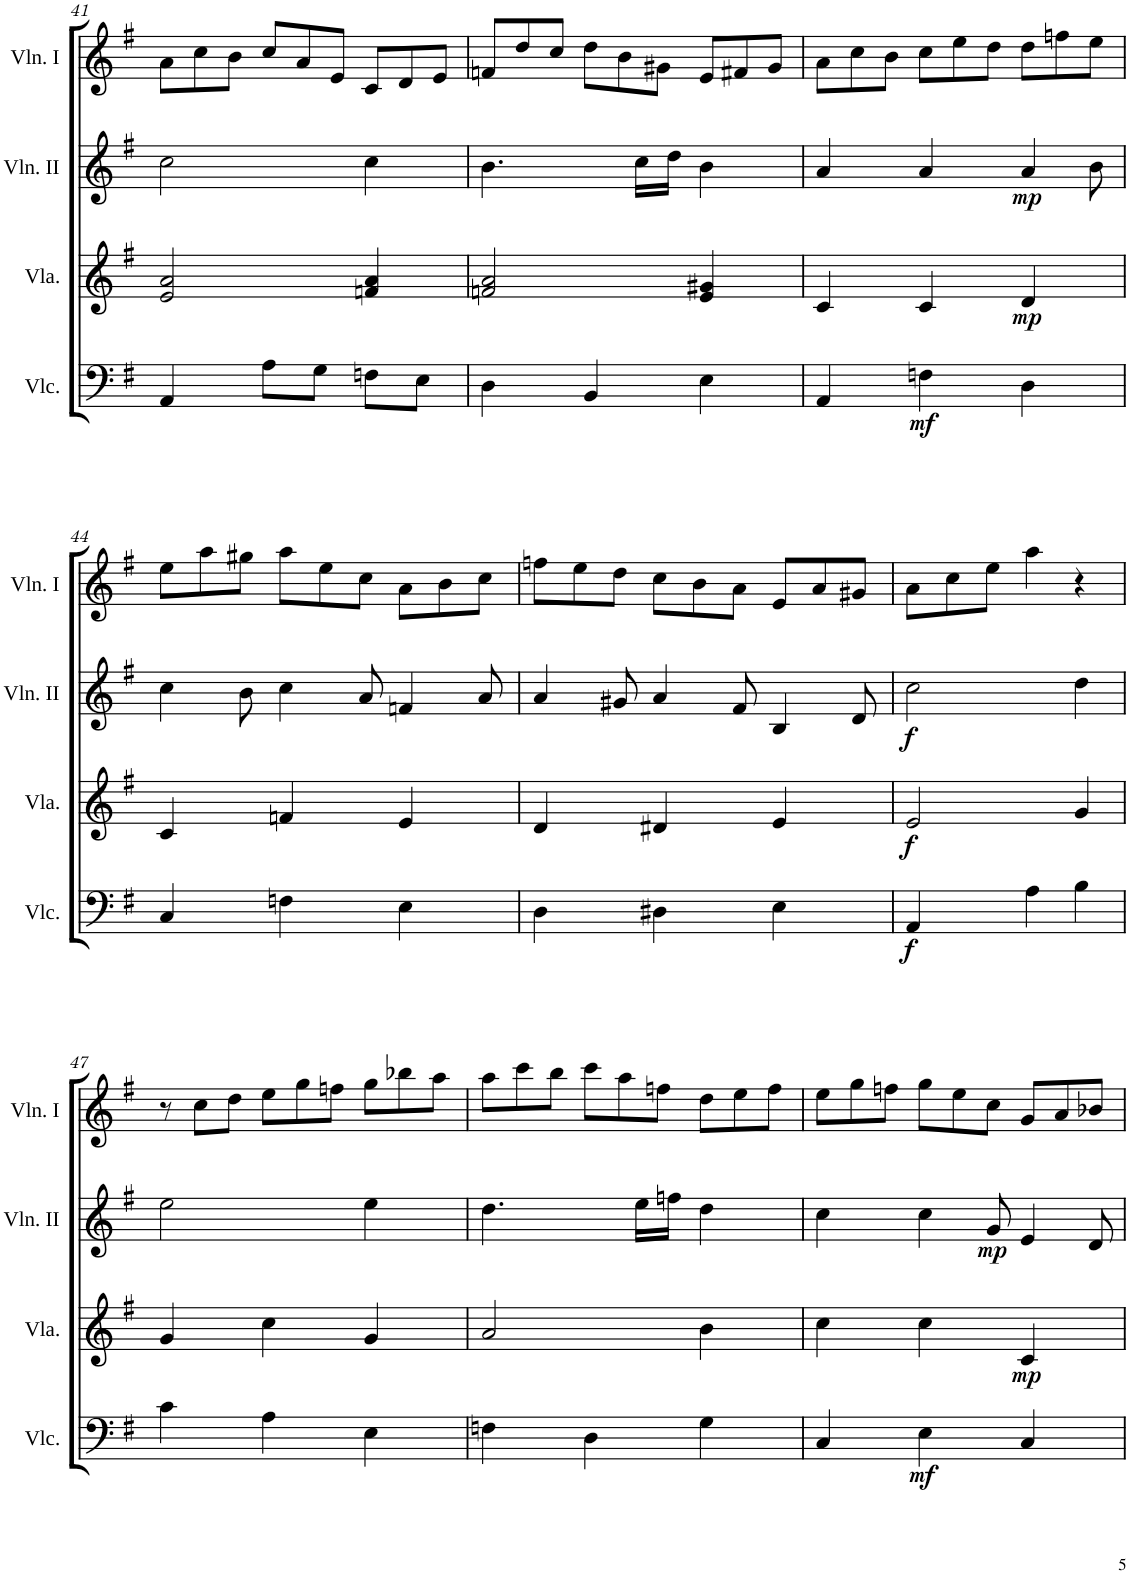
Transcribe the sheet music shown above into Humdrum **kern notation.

**kern	**dynam	**kern	**dynam	**kern	**dynam	**kern
*part4	*part4	*part3	*part3	*part2	*part2	*part1
*staff4	*staff4	*staff3	*staff3	*staff2	*staff2	*staff1
*I"Violoncello	*	*I"Viola	*	*I"Violin II	*	*I"Violin I
*I'Vlc.	*	*I'Vla.	*	*I'Vln. II	*	*I'Vln. I
!!LO:PB:g=z
*clefF4	*	*clefG2	*	*clefG2	*	*clefG2
*k[f#]	*	*k[f#]	*	*k[f#]	*	*k[f#]
*M3/4	*	*M3/4	*	*M3/4	*	*M3/4
*	*	*	*	*	*	*Xbrackettup
=41	=41	=41	=41	=41	=41	=41
4AA/	.	2e/ 2a/	.	2cc\	.	12a\L
.	.	.	.	.	.	12cc\
.	.	.	.	.	.	12b\J
8A\L	.	.	.	.	.	12cc/L
.	.	.	.	.	.	12a/
8G\J	.	.	.	.	.	.
.	.	.	.	.	.	12e/J
8Fn\L	.	4fn/ 4a/	.	4cc\	.	12c/L
.	.	.	.	.	.	12d/
8E\J	.	.	.	.	.	.
.	.	.	.	.	.	12e/J
=42	=42	=42	=42	=42	=42	=42
4D\	.	2fn/ 2a/	.	4.b\	.	12fn/L
.	.	.	.	.	.	12dd/
.	.	.	.	.	.	12cc/J
4BB/	.	.	.	.	.	12dd\L
.	.	.	.	.	.	12b\
.	.	.	.	16cc\LL	.	.
.	.	.	.	.	.	12g#X\J
.	.	.	.	16dd\JJ	.	.
4E\	.	4e/ 4g#X/	.	4b\	.	12e/L
.	.	.	.	.	.	12f#X/
.	.	.	.	.	.	12g#/J
=43	=43	=43	=43	=43	=43	=43
4AA/	.	4c/	.	4a/	.	12a\L
.	.	.	.	.	.	12cc\
.	.	.	.	.	.	12b\J
!	!LO:DY:b	!	!	!	!	!
4Fn\	mf	4c/	.	4a/	.	12cc\L
.	.	.	.	.	.	12ee\
.	.	.	.	.	.	12dd\J
!	!	!	!LO:DY:b	!	!LO:DY:b	!
4D\	.	4d/	mp	6a/	mp	12dd\L
.	.	.	.	.	.	12ffn\
.	.	.	.	12b\	.	12ee\J
!!LO:LB:g=z
=44	=44	=44	=44	=44	=44	=44
4C/	.	4c/	.	6cc\	.	12ee\L
.	.	.	.	.	.	12aa\
.	.	.	.	12b\	.	12gg#X\J
4Fn\	.	4fn/	.	6cc\	.	12aa\L
.	.	.	.	.	.	12ee\
.	.	.	.	12a/	.	12cc\J
4E\	.	4e/	.	6fn/	.	12a\L
.	.	.	.	.	.	12b\
.	.	.	.	12a/	.	12cc\J
=45	=45	=45	=45	=45	=45	=45
4D\	.	4d/	.	6a/	.	12ffn\L
.	.	.	.	.	.	12ee\
.	.	.	.	12g#X/	.	12dd\J
4D#X\	.	4d#X/	.	6a/	.	12cc\L
.	.	.	.	.	.	12b\
.	.	.	.	12f#/	.	12a\J
4E\	.	4e/	.	6B/	.	12e/L
.	.	.	.	.	.	12a/
.	.	.	.	12d/	.	12g#X/J
=46	=46	=46	=46	=46	=46	=46
!	!LO:DY:b	!	!LO:DY:b	!	!LO:DY:b	!
4AA/	f	2e/	f	2cc\	f	12a\L
.	.	.	.	.	.	12cc\
.	.	.	.	.	.	12ee\J
4A\	.	.	.	.	.	4aa\
4B\	.	4g/	.	4dd\	.	4r
!!LO:LB:g=z
=47	=47	=47	=47	=47	=47	=47
*	*	*	*	*	*	*brackettup
4c\	.	4g/	.	2ee\	.	12r
.	.	.	.	.	.	12cc\L
.	.	.	.	.	.	12dd\J
*	*	*	*	*	*	*Xbrackettup
4A\	.	4cc\	.	.	.	12ee\L
.	.	.	.	.	.	12gg\
.	.	.	.	.	.	12ffn\J
4E\	.	4g/	.	4ee\	.	12gg\L
.	.	.	.	.	.	12bb-X\
.	.	.	.	.	.	12aa\J
=48	=48	=48	=48	=48	=48	=48
4Fn\	.	2a/	.	4.dd\	.	12aa\L
.	.	.	.	.	.	12ccc\
.	.	.	.	.	.	12bb\J
4D\	.	.	.	.	.	12ccc\L
.	.	.	.	.	.	12aa\
.	.	.	.	16ee\LL	.	.
.	.	.	.	.	.	12ffn\J
.	.	.	.	16ffn\JJ	.	.
4G\	.	4b\	.	4dd\	.	12dd\L
.	.	.	.	.	.	12ee\
.	.	.	.	.	.	12ff\J
=49	=49	=49	=49	=49	=49	=49
4C/	.	4cc\	.	4cc\	.	12ee\L
.	.	.	.	.	.	12gg\
.	.	.	.	.	.	12ffn\J
!	!LO:DY:b	!	!	!	!	!
4E\	mf	4cc\	.	6cc\	.	12gg\L
.	.	.	.	.	.	12ee\
!	!	!	!	!	!LO:DY:b	!
.	.	.	.	12g/	mp	12cc\J
!	!	!	!LO:DY:b	!	!	!
4C/	.	4c/	mp	6e/	.	12g/L
.	.	.	.	.	.	12a/
.	.	.	.	12d/	.	12b-X/J
=	=	=	=	=	=	=
*-	*-	*-	*-	*-	*-	*-
